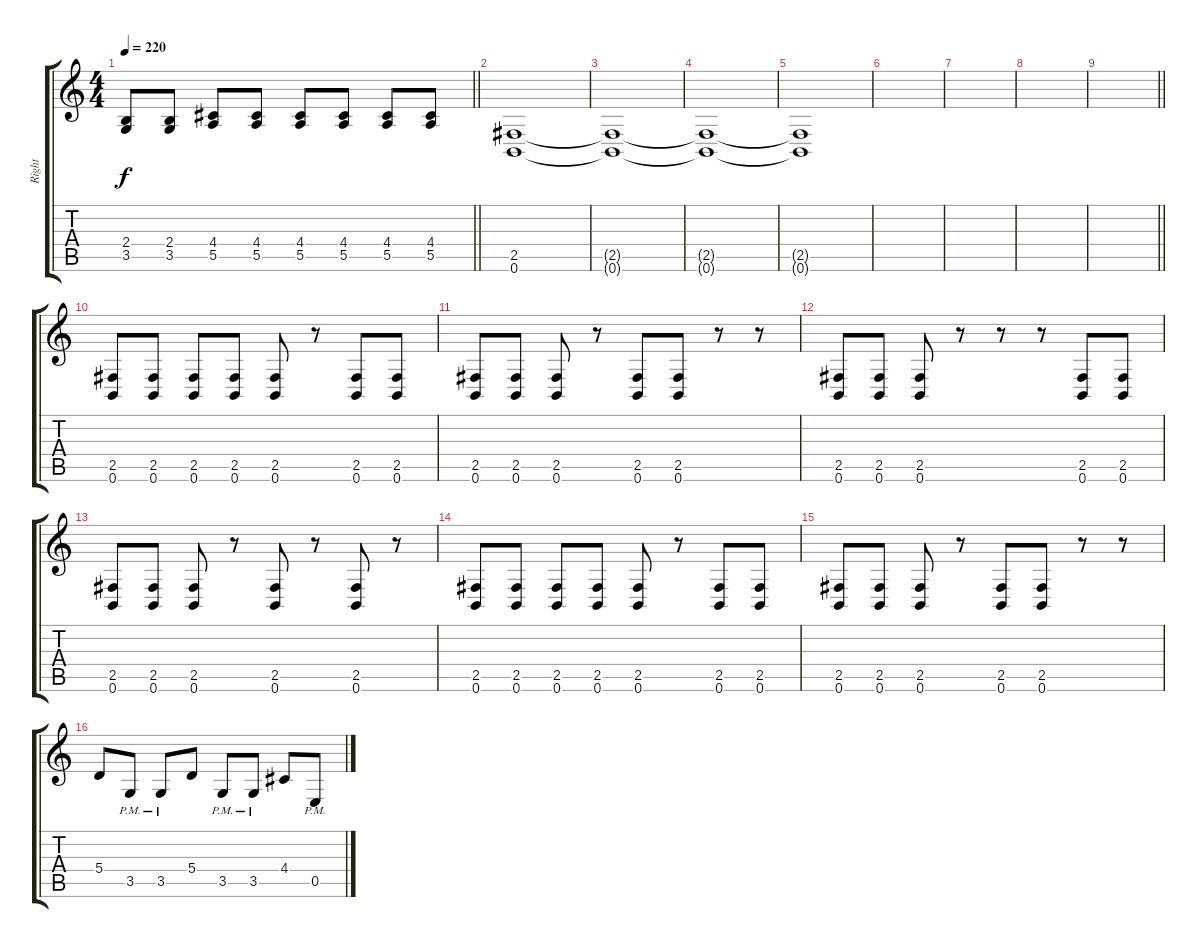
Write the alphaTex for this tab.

\track ("Right" "Right") {instrument distortionguitar}
\staff {score tabs}
\tuning (B3 Gb3 D3 A2 E2 B1) {hide}
\ts (4 4)
\tempo 220
\clef g2
\barLineRight lightlight
\ks c
(2.4 3.5).8{dy f} (2.4 3.5).8 (4.4 5.5).8 (4.4 5.5).8 (4.4 5.5).8 (4.4 5.5).8 (4.4 5.5).8 (4.4 5.5).8 |
(2.5 0.6).1{volume 0} |
(2.5{t} 0.6{t}).1 |
(2.5{t} 0.6{t}).1 |
(2.5{t} 0.6{t}).1 |
|
|
|
\barLineRight lightlight
|
(2.5 0.6).8{volume 15} (2.5 0.6).8 (2.5 0.6).8 (2.5 0.6).8 (2.5 0.6).8 r.8 (2.5 0.6).8 (2.5 0.6).8 |
(2.5 0.6).8 (2.5 0.6).8 (2.5 0.6).8 r.8 (2.5 0.6).8 (2.5 0.6).8 r.8 r.8 |
(2.5 0.6).8 (2.5 0.6).8 (2.5 0.6).8 r.8 r.8 r.8 (2.5 0.6).8 (2.5 0.6).8 |
(2.5 0.6).8 (2.5 0.6).8 (2.5 0.6).8 r.8 (2.5 0.6).8 r.8 (2.5 0.6).8 r.8 |
(2.5 0.6).8 (2.5 0.6).8 (2.5 0.6).8 (2.5 0.6).8 (2.5 0.6).8 r.8 (2.5 0.6).8 (2.5 0.6).8 |
(2.5 0.6).8 (2.5 0.6).8 (2.5 0.6).8 r.8 (2.5 0.6).8 (2.5 0.6).8 r.8 r.8 |
5.4.8 3.5{pm}.8 3.5{pm}.8 5.4.8 3.5{pm}.8 3.5{pm}.8 4.4.8 0.5{pm}.8
